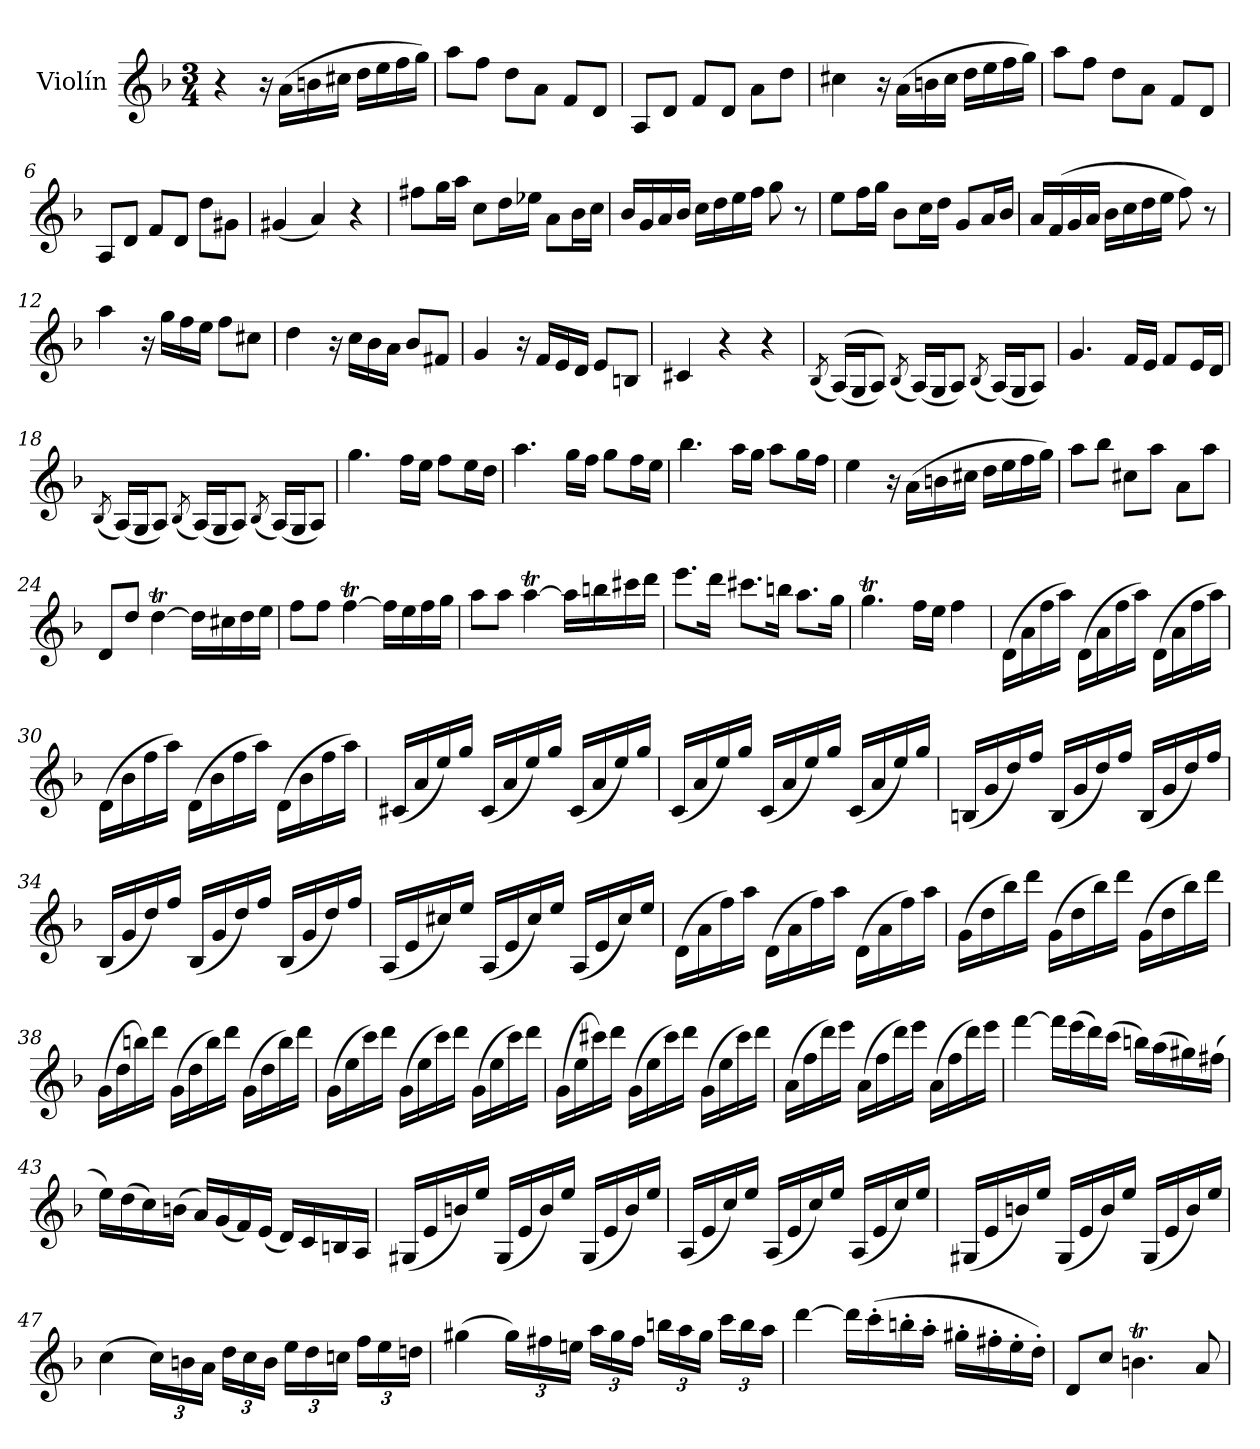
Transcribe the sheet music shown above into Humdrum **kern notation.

**kern
*part1
*staff1
*I"Violín
*I'Vln.
*clefG2
*k[b-]
*M3/4
=1
4r
16r
(>16a\LL
16bn\
16cc#X\JJ
16dd\LL
16ee\
16ff\
16gg\JJ)
=2
8aa\L
8ff\J
8dd\L
8a\J
8f/L
8d/J
=3
8A/L
8d/J
8f/L
8d/J
8a\L
8dd\J
=4
4cc#X\
16r
(>16a\LL
16bn\
16cc#\JJ
16dd\LL
16ee\
16ff\
16gg\JJ)
=5
8aa\L
8ff\J
8dd\L
8a\J
8f/L
8d/J
=6
8A/L
8d/J
8f/L
8d/J
8dd\L
8g#X\J
!!LO:LB:g=z
=7
(<4g#X/
4a/)
4r
=8
8ff#X\L
16gg\L
16aa\JJ
8cc\L
16dd\L
16ee-X\JJ
8a\L
16b-\L
16cc\JJ
=9
16b-/LL
16g/
16a/
16b-/JJ
16cc\LL
16dd\
16ee\
16ff\JJ
8gg\
8r
=10
8ee\L
16ff\L
16gg\JJ
8b-\L
16cc\L
16dd\JJ
8g/L
16a/L
16b-/JJ
=11
16a/LL
(>16f/
16g/
16a/JJ
16b-\LL
16cc\
16dd\
16ee\JJ
8ff\)
8r
!!LO:LB:g=z
=12
4aa\
16r
16gg\LL
16ff\
16ee\JJ
8ff\L
8cc#X\J
=13
4dd\
16r
16cc\LL
16b-\
16a\JJ
8b-/L
8f#X/J
=14
4g/
16r
16f/LL
16e/
16d/JJ
8e/L
8Bn/J
=15
4c#X/
4r
4r
=16
(<8qB-/
(<(<16A/LL)
16G/J
8A/J))
(<8qB-/
(<16A/LL)
16G/J
8A/J)
(<8qB-/
(<16A/LL)
16G/J
8A/J)
!!LO:LB:g=z
=17
4.g/
16f/LL
16e/JJ
8f/L
16e/L
16d/JJ
=18
(<8qB-/
(<16A/LL)
16G/J
8A/J)
(<8qB-/
(<16A/LL)
16G/J
8A/J)
(<8qB-/
(<16A/LL)
16G/J
8A/J)
=19
4.gg\
16ff\LL
16ee\JJ
8ff\L
16ee\L
16dd\JJ
=20
4.aa\
16gg\LL
16ff\JJ
8gg\L
16ff\L
16ee\JJ
=21
4.bb-\
16aa\LL
16gg\JJ
8aa\L
16gg\L
16ff\JJ
!!LO:LB:g=z
=22
4ee\
16r
(>16a\LL
16bn\
16cc#X\JJ
16dd\LL
16ee\
16ff\
16gg\JJ)
=23
8aa\L
8bb-\J
8cc#X\L
8aa\J
8a\L
8aa\J
=24
8d/L
8dd/J
[4ddT\
16dd\LL]
16cc#X\
16dd\
16ee\JJ
=25
8ff\L
8ff\J
[4ffT\
16ff\LL]
16ee\
16ff\
16gg\JJ
=26
8aa\L
8aa\J
[4aat\
16aa\LL]
16bbn\
16ccc#X\
16ddd\JJ
!!LO:LB:g=z
=27
8.eee\L
16ddd\Jk
8.ccc#X\L
16bbn\Jk
8.aa\L
16gg\Jk
=28
4.ggT\
16ff\LL
16ee\JJ
4ff\
=29
(>16d\LL
16a\
16ff\
16aa\JJ)
(>16d\LL
16a\
16ff\
16aa\JJ)
(>16d\LL
16a\
16ff\
16aa\JJ)
=30
(>16d\LL
16b-\
16ff\
16aa\JJ)
(>16d\LL
16b-\
16ff\
16aa\JJ)
(>16d\LL
16b-\
16ff\
16aa\JJ)
!!LO:LB:g=z
=31
(<16c#X/LL
16a/
16ee/)
16gg/JJ
(<16c#/LL
16a/
16ee/)
16gg/JJ
(<16c#/LL
16a/
16ee/)
16gg/JJ
=32
(<16c/LL
16a/
16ee/)
16gg/JJ
(<16c/LL
16a/
16ee/)
16gg/JJ
(<16c/LL
16a/
16ee/)
16gg/JJ
=33
(<16Bn/LL
16g/
16dd/)
16ff/JJ
(<16B/LL
16g/
16dd/)
16ff/JJ
(<16B/LL
16g/
16dd/)
16ff/JJ
=34
(<16B-/LL
16g/
16dd/)
16ff/JJ
(<16B-/LL
16g/
16dd/)
16ff/JJ
(<16B-/LL
16g/
16dd/)
16ff/JJ
!!LO:LB:g=z
=35
(<16A/LL
16e/
16cc#X/)
16ee/JJ
(<16A/LL
16e/
16cc#/)
16ee/JJ
(<16A/LL
16e/
16cc#/)
16ee/JJ
=36
(>16d\LL
16a\
16ff\)
16aa\JJ
(>16d\LL
16a\
16ff\)
16aa\JJ
(>16d\LL
16a\
16ff\)
16aa\JJ
=37
(>16g\LL
16dd\
16bb-\)
16ddd\JJ
(>16g\LL
16dd\
16bb-\)
16ddd\JJ
(>16g\LL
16dd\
16bb-\)
16ddd\JJ
!!LO:LB:g=z
=38
(>16g\LL
16dd\
16bbn\)
16ddd\JJ
(>16g\LL
16dd\
16bb\)
16ddd\JJ
(>16g\LL
16dd\
16bb\)
16ddd\JJ
=39
(>16g\LL
16ee\
16ccc\)
16ddd\JJ
(>16g\LL
16ee\
16ccc\)
16ddd\JJ
(>16g\LL
16ee\
16ccc\)
16ddd\JJ
=40
(>16g\LL
16ee\
16ccc#X\)
16ddd\JJ
(>16g\LL
16ee\
16ccc#\)
16ddd\JJ
(>16g\LL
16ee\
16ccc#\)
16ddd\JJ
!!LO:LB:g=z
=41
(>16a\LL
16ff\
16ddd\)
16eee\JJ
(>16a\LL
16ff\
16ddd\)
16eee\JJ
(>16a\LL
16ff\
16ddd\)
16eee\JJ
=42
[4fff\
16fff\LL]
(>16eee\
16ddd\)
(>16ccc\JJ
16bbn\LL)
(>16aa\
16gg#X\)
(>16ff#X\JJ
=43
16ee\LL)
(>16dd\
16cc\)
(>16bn\JJ
16a/LL)
(<16g/
16f/)
(<16e/JJ
16d/LL)
16c/
16Bn/
16A/JJ
!!LO:PB:g=z
=44
(<16G#X/LL
16e/
16bn/)
16ee/JJ
(<16G#/LL
16e/
16b/)
16ee/JJ
(<16G#/LL
16e/
16b/)
16ee/JJ
=45
(<16A/LL
16e/
16cc/)
16ee/JJ
(<16A/LL
16e/
16cc/)
16ee/JJ
(<16A/LL
16e/
16cc/)
16ee/JJ
=46
(<16G#X/LL
16e/
16bn/)
16ee/JJ
(<16G#/LL
16e/
16b/)
16ee/JJ
(<16G#/LL
16e/
16b/)
16ee/JJ
!!LO:LB:g=z
=47
(>4cc\
*Xbrackettup
24cc\LL)
24bn\
24a\JJ
24dd\LL
24cc\
24b\JJ
24ee\LL
24dd\
24ccn\JJ
24ff\LL
24ee\
24ddn\JJ
=48
(>4gg#X\
24gg#\LL)
24ff#X\
24een\JJ
24aa\LL
24gg#\
24ff#\JJ
24bbn\LL
24aa\
24gg#\JJ
24ccc\LL
24bb\
24aa\JJ
=49
[4ddd\
16ddd\LL]
(>16ccc'\
16bbn'\
16aa'\JJ
16gg#X'\LL
16ff#X'\
16ee'\
16dd'\JJ)
!!LO:LB:g=z
=50
8d/L
8cc/J
4.bnt\
8a/
=
*-
